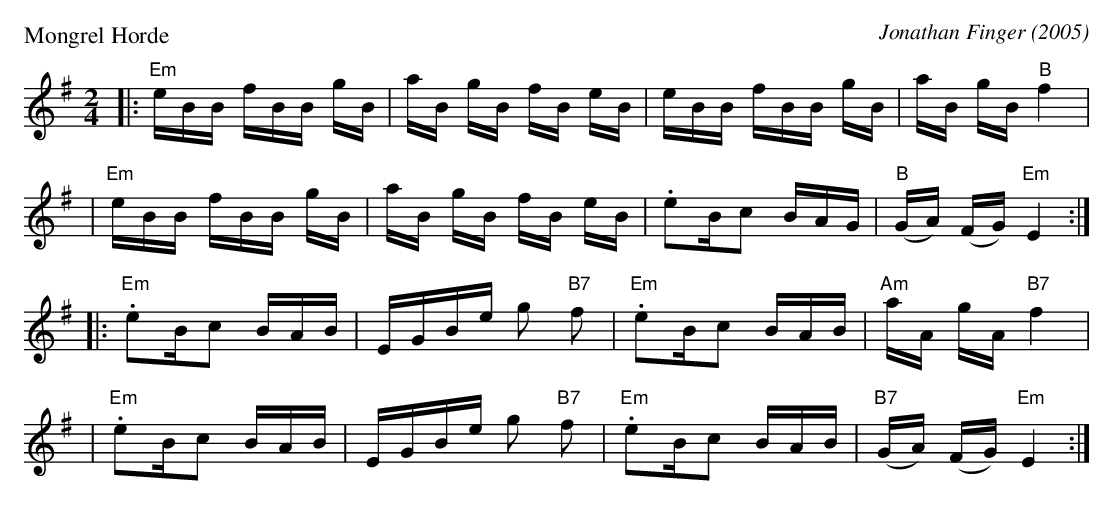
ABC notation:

X:1
P: Mongrel Horde
C: Jonathan Finger (2005)
M: 2/4
L: 1/16
K: Em
|: "Em" eBB fBB gB | aB gB fB eB| eBB fBB gB | aB gB "B" f4|
|  "Em "eBB fBB gB | aB gB fB eB| .e2Bc2 BAG| "B" (GA) (FG) "Em" E4 :|
|: "Em" .e2Bc2 BAB| EGBe g2 "B7" f2| "Em" .e2Bc2 BAB| "Am" aA gA "B7" f4 |
| ."Em" e2Bc2 BAB| EGBe g2 "B7" f2| "Em" .e2Bc2 BAB| "B7" (GA) (FG) "Em" E4:|
